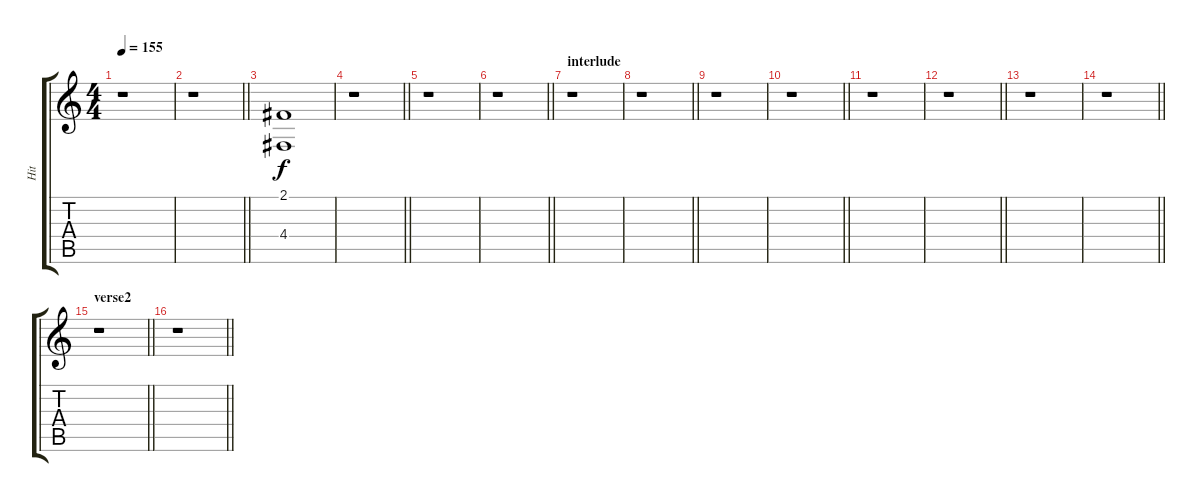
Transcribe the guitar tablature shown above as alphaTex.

\track ("Hit" "Hit") {instrument orchestrahit}
\staff {score tabs}
\tuning (E4 B3 G3 D3 A2 E2) {hide}
\ts (4 4)
\tempo 155
\clef g2
\ks c
r.1{dy f} |
\barLineRight lightlight
r.1 |
(2.1 4.4).1 |
\barLineRight lightlight
r.1 |
r.1 |
\barLineRight lightlight
r.1 |
\section ("" "interlude")
r.1 |
\barLineRight lightlight
r.1 |
r.1 |
\barLineRight lightlight
r.1 |
r.1 |
\barLineRight lightlight
r.1 |
r.1 |
\barLineRight lightlight
r.1 |
\section ("" "verse2")
\barLineRight lightlight
r.1 |
\barLineRight lightlight
r.1
